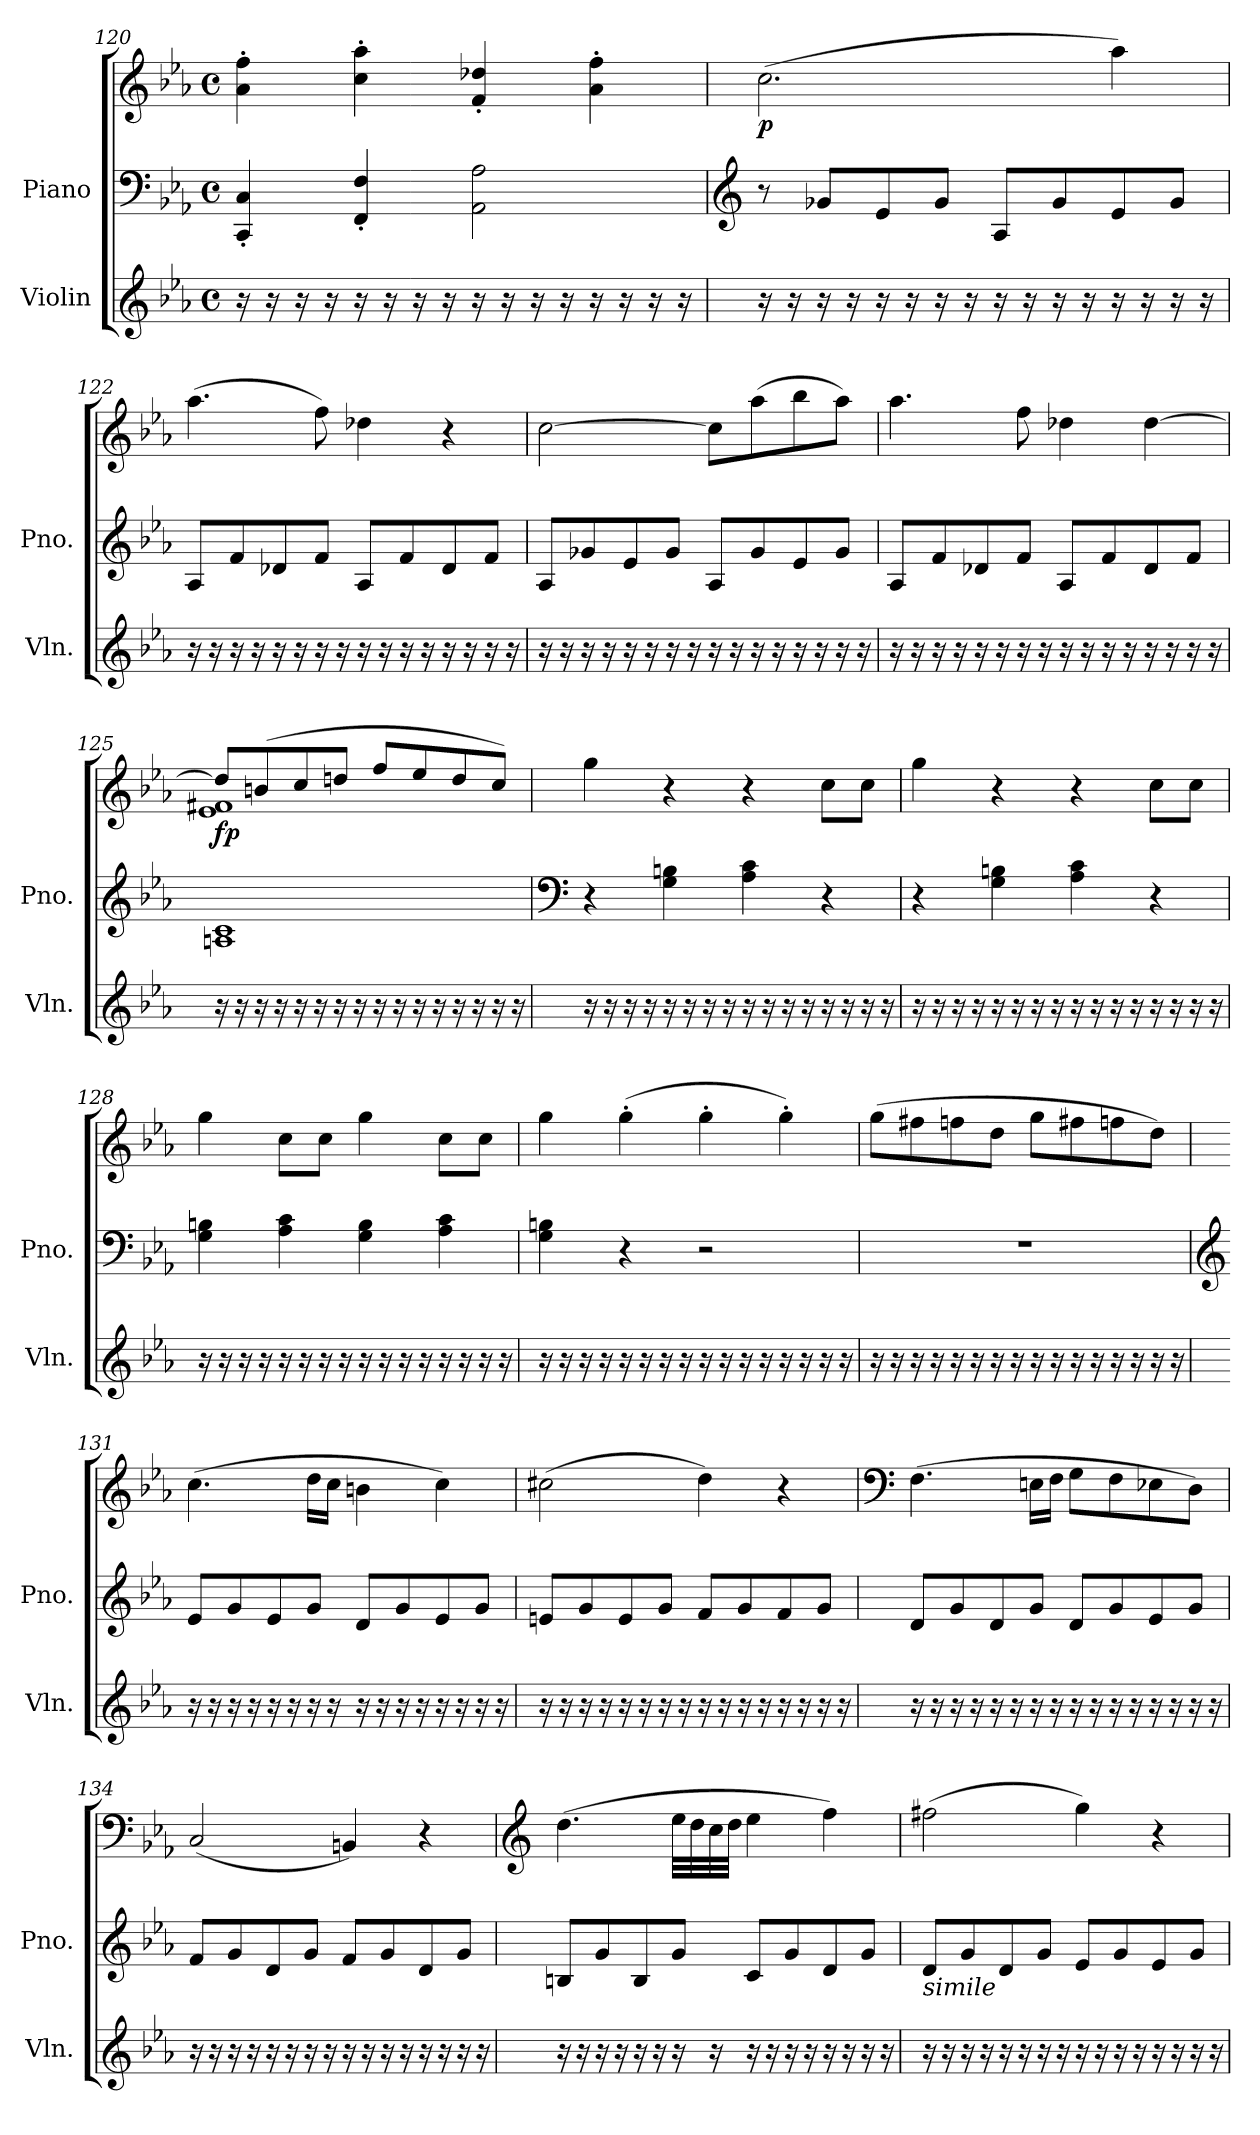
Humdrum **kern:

**kern	**kern	**kern	**dynam
*part2	*part1	*part1	*part1
*staff3	*staff2	*staff1	*staff1/2
*I"Violin	*I"Piano	*	*
*I'Vln.	*I'Pno.	*	*
*clefG2	*clefF4	*clefG2	*
*k[b-e-a-]	*k[b-e-a-]	*k[b-e-a-]	*
*M4/4	*M4/4	*M4/4	*
*met(c)	*met(c)	*met(c)	*
=120	=120	=120	=120
16r	4CC/' 4C/'	4a-\' 4ff\'	.
16r	.	.	.
16r	.	.	.
16r	.	.	.
16r	4FF/' 4F/'	4cc\' 4aa-\'	.
16r	.	.	.
16r	.	.	.
16r	.	.	.
16r	2AA-\ 2A-\	4f/' 4dd-X/'	.
16r	.	.	.
16r	.	.	.
16r	.	.	.
16r	.	4a-\' 4ff\'	.
16r	.	.	.
16r	.	.	.
16r	.	.	.
!!LO:LB:g=z
=121	=121	=121	=121
*	*clefG2	*	*
!	!	!	!LO:DY:b
16r	8r	(>2.cc\	p
16r	.	.	.
16r	8g-X/L	.	.
16r	.	.	.
16r	8e-/	.	.
16r	.	.	.
16r	8g-/J	.	.
16r	.	.	.
16r	8A-/L	.	.
16r	.	.	.
16r	8g-/	.	.
16r	.	.	.
16r	8e-/	4aa-\)	.
16r	.	.	.
16r	8g-/J	.	.
16r	.	.	.
=122	=122	=122	=122
16r	8A-/L	(>4.aa-\	.
16r	.	.	.
16r	8f/	.	.
16r	.	.	.
16r	8d-X/	.	.
16r	.	.	.
16r	8f/J	8ff\)	.
16r	.	.	.
16r	8A-/L	4dd-X\	.
16r	.	.	.
16r	8f/	.	.
16r	.	.	.
16r	8d-/	4r	.
16r	.	.	.
16r	8f/J	.	.
16r	.	.	.
=123	=123	=123	=123
16r	8A-/L	[2cc\	.
16r	.	.	.
16r	8g-X/	.	.
16r	.	.	.
16r	8e-/	.	.
16r	.	.	.
16r	8g-/J	.	.
16r	.	.	.
16r	8A-/L	8cc\L]	.
16r	.	.	.
16r	8g-/	(>8aa-\	.
16r	.	.	.
16r	8e-/	8bb-\	.
16r	.	.	.
16r	8g-/J	8aa-\J)	.
16r	.	.	.
!!LO:PB:g=z
=124	=124	=124	=124
16r	8A-/L	4.aa-\	.
16r	.	.	.
16r	8f/	.	.
16r	.	.	.
16r	8d-X/	.	.
16r	.	.	.
16r	8f/J	8ff\	.
16r	.	.	.
16r	8A-/L	4dd-X\	.
16r	.	.	.
16r	8f/	.	.
16r	.	.	.
16r	8d-/	[4dd-\	.
16r	.	.	.
16r	8f/J	.	.
16r	.	.	.
=125	=125	=125	=125
*	*	*^	*
!	!	!	!	!LO:DY:b
16r	1An 1c	8dd-/L]	1e- 1f#X	fp
16r	.	.	.	.
16r	.	(>8bn/	.	.
16r	.	.	.	.
16r	.	8cc/	.	.
16r	.	.	.	.
16r	.	8ddn/J	.	.
16r	.	.	.	.
16r	.	8ff/L	.	.
16r	.	.	.	.
16r	.	8ee-/	.	.
16r	.	.	.	.
16r	.	8dd/	.	.
16r	.	.	.	.
16r	.	8cc/J)	.	.
16r	.	.	.	.
*	*	*v	*v	*
=126	=126	=126	=126
*	*clefF4	*	*
16r	4r	4gg\	.
16r	.	.	.
16r	.	.	.
16r	.	.	.
16r	4G\ 4Bn\	4r	.
16r	.	.	.
16r	.	.	.
16r	.	.	.
16r	4A-\ 4c\	4r	.
16r	.	.	.
16r	.	.	.
16r	.	.	.
16r	4r	8cc\L	.
16r	.	.	.
16r	.	8cc\J	.
16r	.	.	.
!!LO:LB:g=z
=127	=127	=127	=127
16r	4r	4gg\	.
16r	.	.	.
16r	.	.	.
16r	.	.	.
16r	4G\ 4Bn\	4r	.
16r	.	.	.
16r	.	.	.
16r	.	.	.
16r	4A-\ 4c\	4r	.
16r	.	.	.
16r	.	.	.
16r	.	.	.
16r	4r	8cc\L	.
16r	.	.	.
16r	.	8cc\J	.
16r	.	.	.
=128	=128	=128	=128
16r	4G\ 4Bn\	4gg\	.
16r	.	.	.
16r	.	.	.
16r	.	.	.
16r	4A-\ 4c\	8cc\L	.
16r	.	.	.
16r	.	8cc\J	.
16r	.	.	.
16r	4G\ 4B\	4gg\	.
16r	.	.	.
16r	.	.	.
16r	.	.	.
16r	4A-\ 4c\	8cc\L	.
16r	.	.	.
16r	.	8cc\J	.
16r	.	.	.
=129	=129	=129	=129
16r	4G\ 4Bn\	4gg\	.
16r	.	.	.
16r	.	.	.
16r	.	.	.
16r	4r	(>4gg'\	.
16r	.	.	.
16r	.	.	.
16r	.	.	.
16r	2r	4gg'\	.
16r	.	.	.
16r	.	.	.
16r	.	.	.
16r	.	4gg'\)	.
16r	.	.	.
16r	.	.	.
16r	.	.	.
!!LO:LB:g=z
=130	=130	=130	=130
16r	1r	(>8gg\L	.
16r	.	.	.
16r	.	8ff#X\	.
16r	.	.	.
16r	.	8ffn\	.
16r	.	.	.
16r	.	8dd\J	.
16r	.	.	.
16r	.	8gg\L	.
16r	.	.	.
16r	.	8ff#X\	.
16r	.	.	.
16r	.	8ffn\	.
16r	.	.	.
16r	.	8dd\J)	.
16r	.	.	.
=131	=131	=131	=131
*	*clefG2	*	*
16r	8e-/L	(>4.cc\	.
16r	.	.	.
16r	8g/	.	.
16r	.	.	.
16r	8e-/	.	.
16r	.	.	.
16r	8g/J	16dd\LL	.
16r	.	16cc\JJ	.
16r	8d/L	4bn\	.
16r	.	.	.
16r	8g/	.	.
16r	.	.	.
16r	8e-/	4cc\)	.
16r	.	.	.
16r	8g/J	.	.
16r	.	.	.
=132	=132	=132	=132
16r	8en/L	(>2cc#X\	.
16r	.	.	.
16r	8g/	.	.
16r	.	.	.
16r	8e/	.	.
16r	.	.	.
16r	8g/J	.	.
16r	.	.	.
16r	8f/L	4dd\)	.
16r	.	.	.
16r	8g/	.	.
16r	.	.	.
16r	8f/	4r	.
16r	.	.	.
16r	8g/J	.	.
16r	.	.	.
!!LO:LB:g=z
=133	=133	=133	=133
*	*	*clefF4	*
16r	8d/L	(>4.F\	.
16r	.	.	.
16r	8g/	.	.
16r	.	.	.
16r	8d/	.	.
16r	.	.	.
16r	8g/J	16En\LL	.
16r	.	16F\JJ	.
16r	8d/L	8G\L	.
16r	.	.	.
16r	8g/	8F\	.
16r	.	.	.
16r	8e-/	8E-X\	.
16r	.	.	.
16r	8g/J	8D\J)	.
16r	.	.	.
=134	=134	=134	=134
16r	8f/L	(<2C/	.
16r	.	.	.
16r	8g/	.	.
16r	.	.	.
16r	8d/	.	.
16r	.	.	.
16r	8g/J	.	.
16r	.	.	.
16r	8f/L	4BBn/)	.
16r	.	.	.
16r	8g/	.	.
16r	.	.	.
16r	8d/	4r	.
16r	.	.	.
16r	8g/J	.	.
16r	.	.	.
=135	=135	=135	=135
*	*	*clefG2	*
16r	8Bn/L	(>4.dd\	.
16r	.	.	.
16r	8g/	.	.
16r	.	.	.
16r	8B/	.	.
16r	.	.	.
16r	8g/J	32ee-\LLL	.
.	.	32dd\	.
16r	.	32cc\	.
.	.	32dd\JJJ	.
16r	8c/L	4ee-\	.
16r	.	.	.
16r	8g/	.	.
16r	.	.	.
16r	8d/	4ff\)	.
16r	.	.	.
16r	8g/J	.	.
16r	.	.	.
!!LO:PB:g=z
=136	=136	=136	=136
!	!LO:TX:b:i:t=simile	!	!
16r	8d/L	(>2ff#X\	.
16r	.	.	.
16r	8g/	.	.
16r	.	.	.
16r	8d/	.	.
16r	.	.	.
16r	8g/J	.	.
16r	.	.	.
16r	8e-/L	4gg\)	.
16r	.	.	.
16r	8g/	.	.
16r	.	.	.
16r	8e-/	4r	.
16r	.	.	.
16r	8g/J	.	.
16r	.	.	.
=	=	=	=
*-	*-	*-	*-
